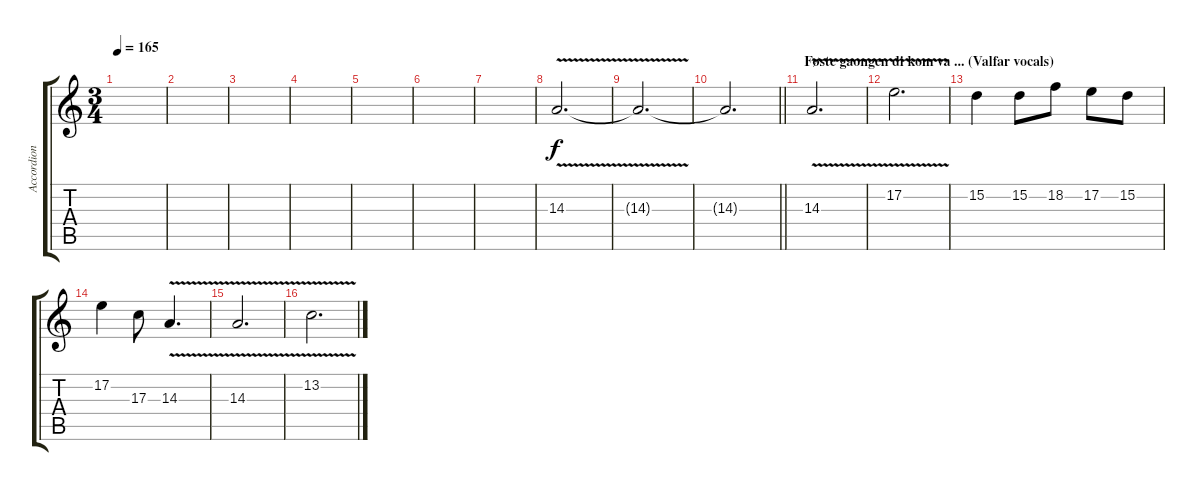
\track ("Accordion" "Accordion") {instrument accordion}
\staff {score tabs}
\tuning (E4 B3 G3 D3 A2 E2) {hide}
\ts (3 4)
\tempo 165
\clef g2
\ks c
|
|
|
|
|
|
|
14.3{v}.2{d} |
14.3{t}.2{d} |
\barLineRight lightlight
14.3{t}.2{d} |
\section ("" "Føste gaongen di kom va ... (Valfar vocals)")
14.3{v}.2{d volume 11} |
17.2{v}.2{d} |
15.2.4 15.2.8 18.2.8 17.2.8 15.2.8 |
17.2.4 17.3.8 14.3{v}.4{d} |
14.3{v}.2{d} |
13.2{v}.2{d}
